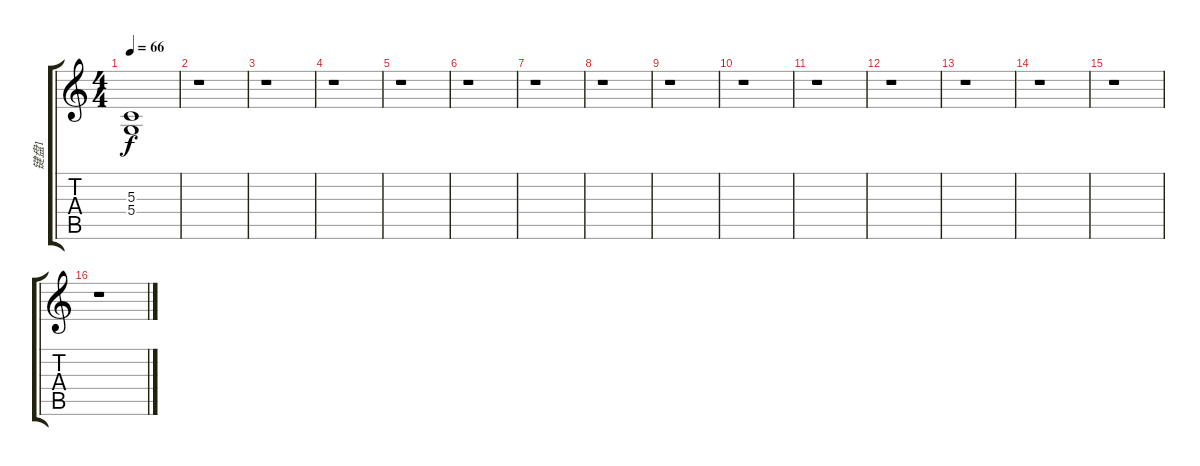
\track ("键盘1" "键盘1") {instrument electricgrandpiano}
\staff {score tabs}
\tuning (E4 B3 G3 D3 A2 E2) {hide}
\ts (4 4)
\tempo 66
\clef g2
\ks c
(5.3 5.4).1{dy f} |
r.1 |
r.1 |
r.1 |
r.1 |
r.1 |
r.1 |
r.1 |
r.1 |
r.1 |
r.1 |
r.1 |
r.1 |
r.1 |
r.1 |
r.1
